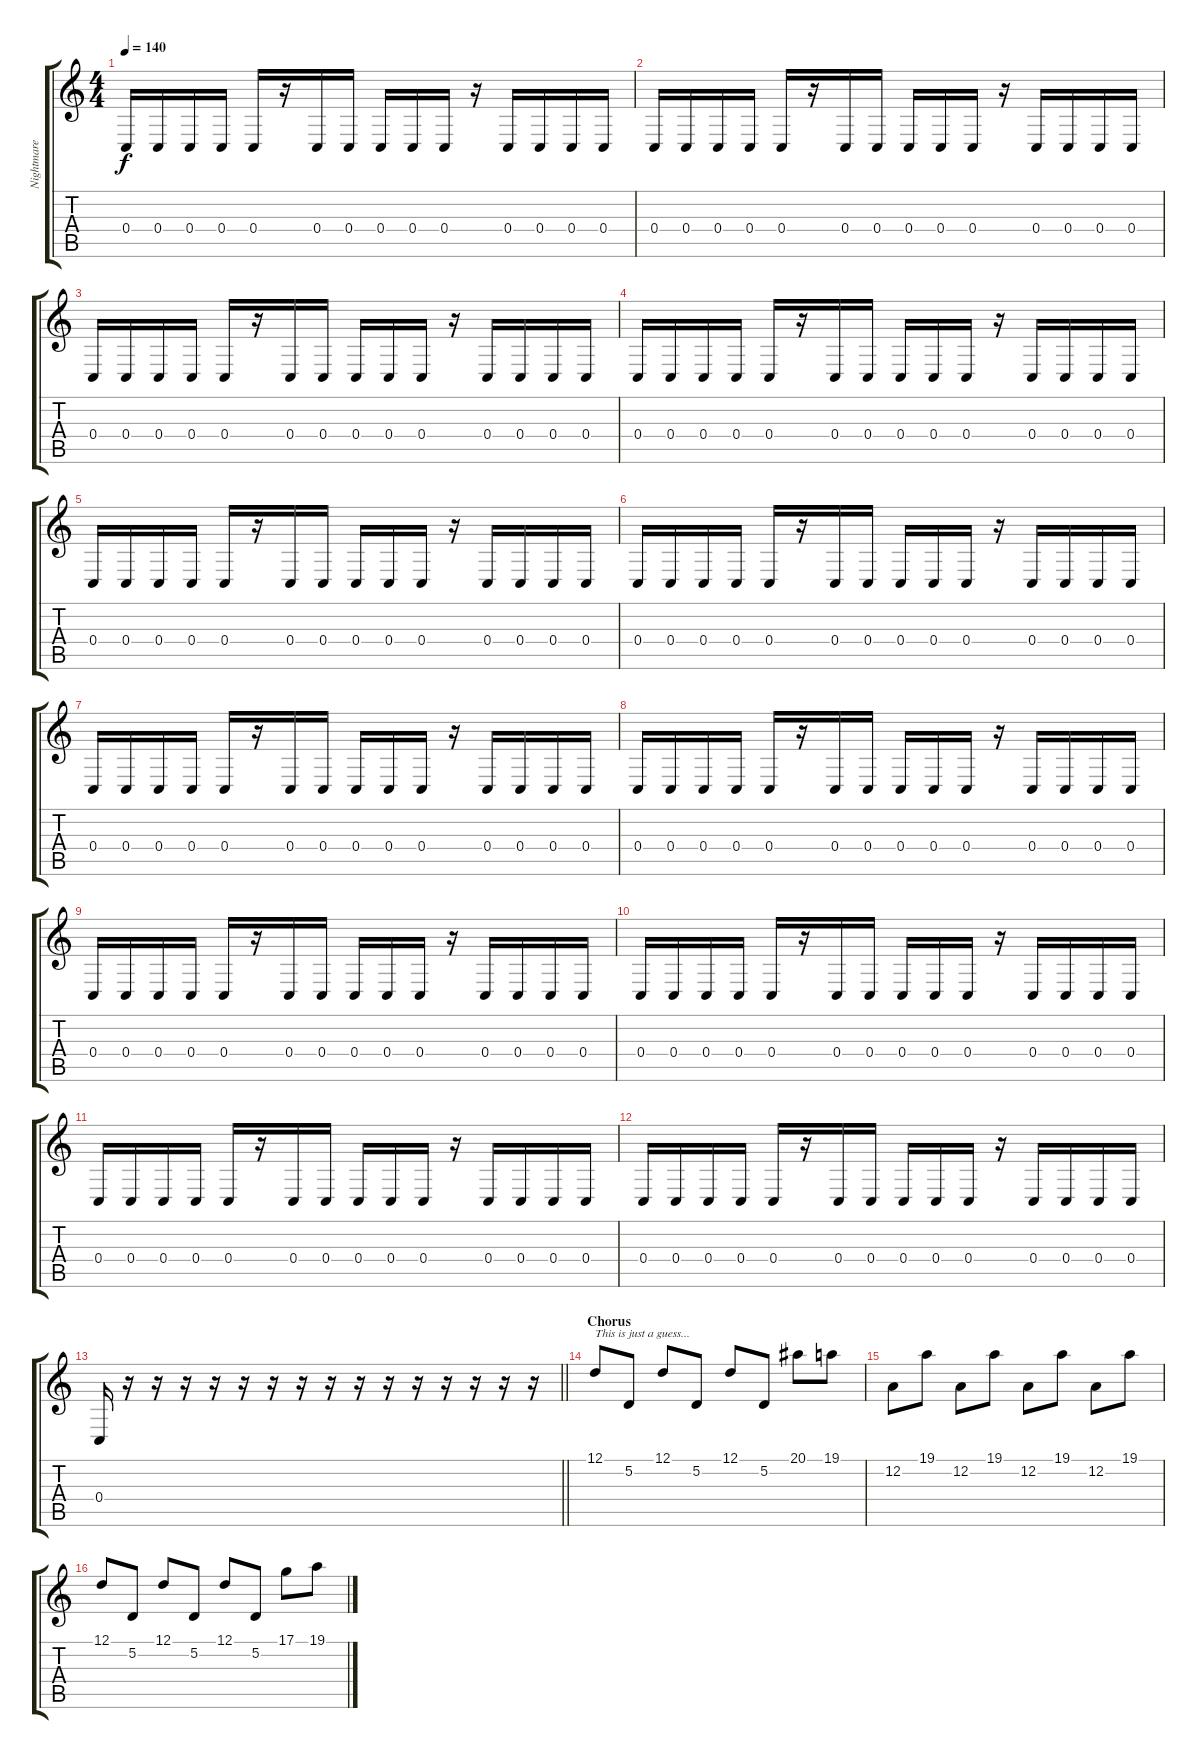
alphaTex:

\track ("Nightmare Industries" "Nightmare ") {instrument fx5brightness}
\staff {score tabs}
\tuning (D4 A3 F3 C3 G2 C2) {hide}
\ts (4 4)
\tempo 140
\clef g2
\ks c
0.4.16{dy f} 0.4.16 0.4.16 0.4.16 0.4.16 r.16 0.4.16 0.4.16 0.4.16 0.4.16 0.4.16 r.16 0.4.16 0.4.16 0.4.16 0.4.16 |
0.4.16 0.4.16 0.4.16 0.4.16 0.4.16 r.16 0.4.16 0.4.16 0.4.16 0.4.16 0.4.16 r.16 0.4.16 0.4.16 0.4.16 0.4.16 |
0.4.16 0.4.16 0.4.16 0.4.16 0.4.16 r.16 0.4.16 0.4.16 0.4.16 0.4.16 0.4.16 r.16 0.4.16 0.4.16 0.4.16 0.4.16 |
0.4.16 0.4.16 0.4.16 0.4.16 0.4.16 r.16 0.4.16 0.4.16 0.4.16 0.4.16 0.4.16 r.16 0.4.16 0.4.16 0.4.16 0.4.16 |
0.4.16 0.4.16 0.4.16 0.4.16 0.4.16 r.16 0.4.16 0.4.16 0.4.16 0.4.16 0.4.16 r.16 0.4.16 0.4.16 0.4.16 0.4.16 |
0.4.16 0.4.16 0.4.16 0.4.16 0.4.16 r.16 0.4.16 0.4.16 0.4.16 0.4.16 0.4.16 r.16 0.4.16 0.4.16 0.4.16 0.4.16 |
0.4.16 0.4.16 0.4.16 0.4.16 0.4.16 r.16 0.4.16 0.4.16 0.4.16 0.4.16 0.4.16 r.16 0.4.16 0.4.16 0.4.16 0.4.16 |
0.4.16 0.4.16 0.4.16 0.4.16 0.4.16 r.16 0.4.16 0.4.16 0.4.16 0.4.16 0.4.16 r.16 0.4.16 0.4.16 0.4.16 0.4.16 |
0.4.16 0.4.16 0.4.16 0.4.16 0.4.16 r.16 0.4.16 0.4.16 0.4.16 0.4.16 0.4.16 r.16 0.4.16 0.4.16 0.4.16 0.4.16 |
0.4.16 0.4.16 0.4.16 0.4.16 0.4.16 r.16 0.4.16 0.4.16 0.4.16 0.4.16 0.4.16 r.16 0.4.16 0.4.16 0.4.16 0.4.16 |
0.4.16 0.4.16 0.4.16 0.4.16 0.4.16 r.16 0.4.16 0.4.16 0.4.16 0.4.16 0.4.16 r.16 0.4.16 0.4.16 0.4.16 0.4.16 |
0.4.16 0.4.16 0.4.16 0.4.16 0.4.16 r.16 0.4.16 0.4.16 0.4.16 0.4.16 0.4.16 r.16 0.4.16 0.4.16 0.4.16 0.4.16 |
\barLineRight lightlight
0.4.16 r.16 r.16 r.16 r.16 r.16 r.16 r.16 r.16 r.16 r.16 r.16 r.16 r.16 r.16 r.16 |
\section ("" "Chorus")
12.1.8{txt "This is just a guess..."} 5.2.8 12.1.8 5.2.8 12.1.8 5.2.8 20.1.8 19.1.8 |
12.2.8 19.1.8 12.2.8 19.1.8 12.2.8 19.1.8 12.2.8 19.1.8 |
12.1.8 5.2.8 12.1.8 5.2.8 12.1.8 5.2.8 17.1.8 19.1.8
